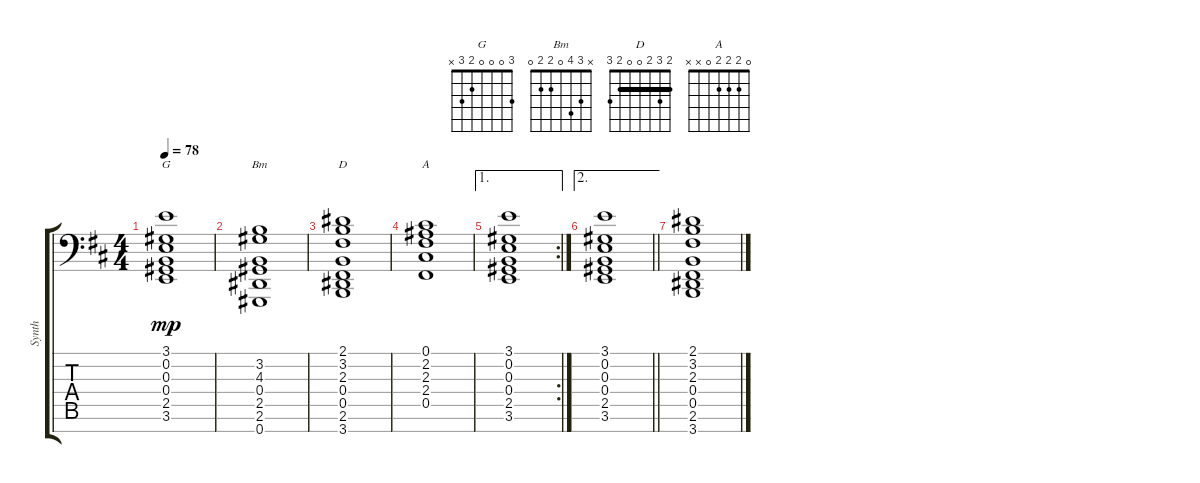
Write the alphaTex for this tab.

\track ("Synth" "Synth") {instrument synthstrings1}
\staff {score tabs}
\tuning (Db4 Ab3 E3 B2 Gb2 Db2 Ab1) {hide}
\chord ("G" 3 0 0 0 2 3 x)
\chord ("Bm" x 3 4 0 2 2 0)
\chord ("D" 2 3 2 0 0 2 3) {barre 2}
\chord ("A" 0 2 2 2 0 x x)
\ts (4 4)
\tempo 78
\clef f4
\ks d
(3.1 0.2 0.3 0.4 2.5 3.6).1{ch "G" dy mp} |
(3.2 4.3 0.4 2.5 2.6 0.7).1{ch "Bm"} |
(2.1 3.2 2.3 0.4 0.5 2.6 3.7).1{ch "D"} |
(0.1 2.2 2.3 2.4 0.5).1{ch "A"} |
\ae 1
\rc 2
(3.1 0.2 0.3 0.4 2.5 3.6).1 |
\ae 2
\barLineRight lightlight
(3.1 0.2 0.3 0.4 2.5 3.6).1 |
(2.1 3.2 2.3 0.4 0.5 2.6 3.7).1
